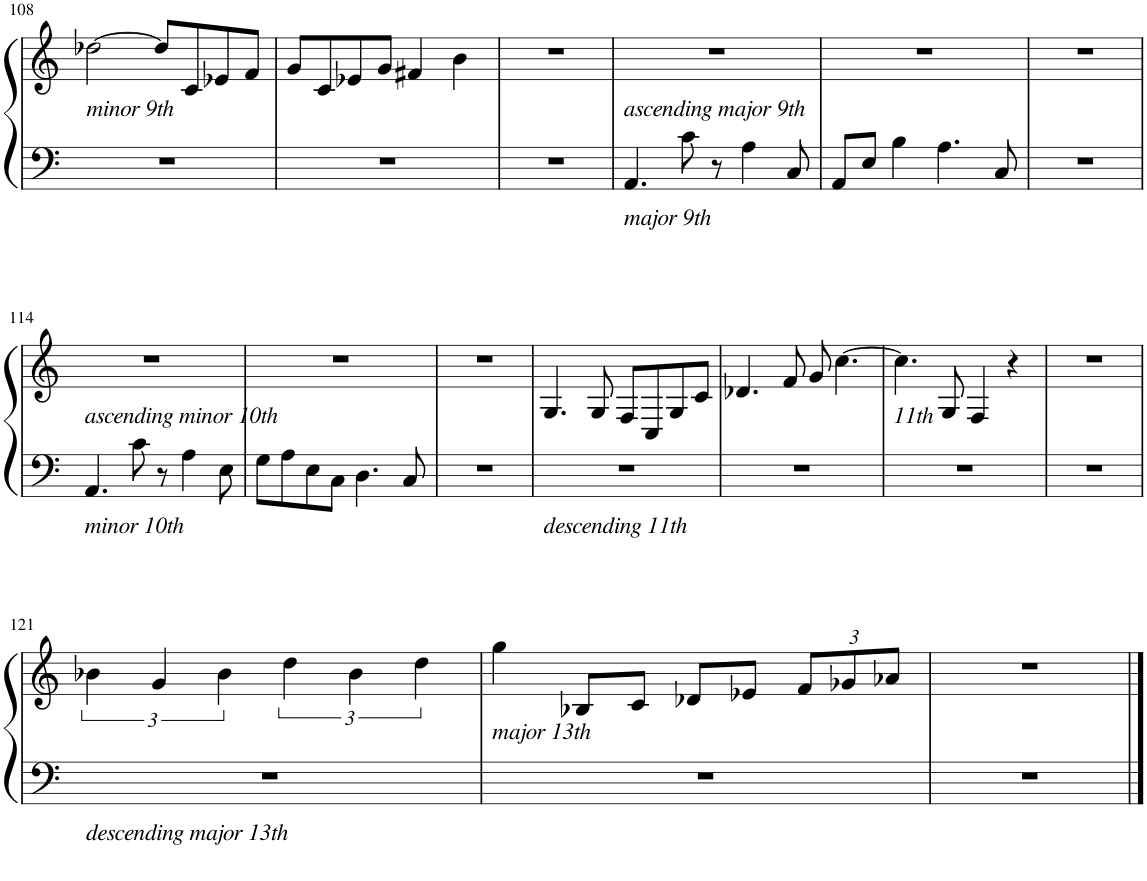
**kern	**kern
*part1	*part1
*staff2	*staff1
*I"钢琴	*
!!LO:PB:g=z
*clefF4	*clefG2
*k[]	*k[]
*M4/4	*M4/4
=108	=108
!	!LO:TX:b:i:t=minor 9th
1r	[2dd-X\
.	8dd-/L]
.	8c/
.	8e-X/
.	8f/J
=109	=109
1r	8g/L
.	8c/
.	8e-X/
.	8g/J
.	4f#X/
.	4b\
=110	=110
1r	1r
=111	=111
!	!LO:TX:b:i:t=ascending major 9th
!LO:TX:b:i:t=major 9th	!
4.AA/	1r
8c\	.
8r	.
4A\	.
8C/	.
=112	=112
8AA/L	1r
8E/J	.
4B\	.
4.A\	.
8C/	.
=113	=113
1r	1r
!!LO:LB:g=z
=114	=114
!	!LO:TX:b:i:t=ascending minor 10th
!LO:TX:b:i:t=minor 10th	!
4.AA/	1r
8c\	.
8r	.
4A\	.
8E\	.
=115	=115
8G\L	1r
8A\	.
8E\	.
8C\J	.
4.D\	.
8C/	.
=116	=116
1r	1r
=117	=117
!LO:TX:b:i:t=descending 11th	!
1r	4.G/
.	8G/
.	8F/L
.	8C/
.	8G/
.	8c/J
=118	=118
1r	4.d-X/
.	8f/
.	8g/
.	[4.cc\
=119	=119
!	!LO:TX:b:i:t=11th
1r	4.cc\]
.	8G/
.	4F/
.	4r
=120	=120
1r	1r
!!LO:LB:g=z
=121	=121
!LO:TX:b:i:t=descending major 13th	!
1r	6b-X\
.	6g/
.	6b-\
.	6dd\
.	6b-\
.	6dd\
=122	=122
!	!LO:TX:b:i:t=major 13th
1r	4gg\
.	8B-X/L
.	8c/J
.	8d-X/L
.	8e-X/J
*	*Xbrackettup
.	12f/L
.	12g-X/
.	12a-X/J
=123	=123
1r	1r
==	==
*-	*-
